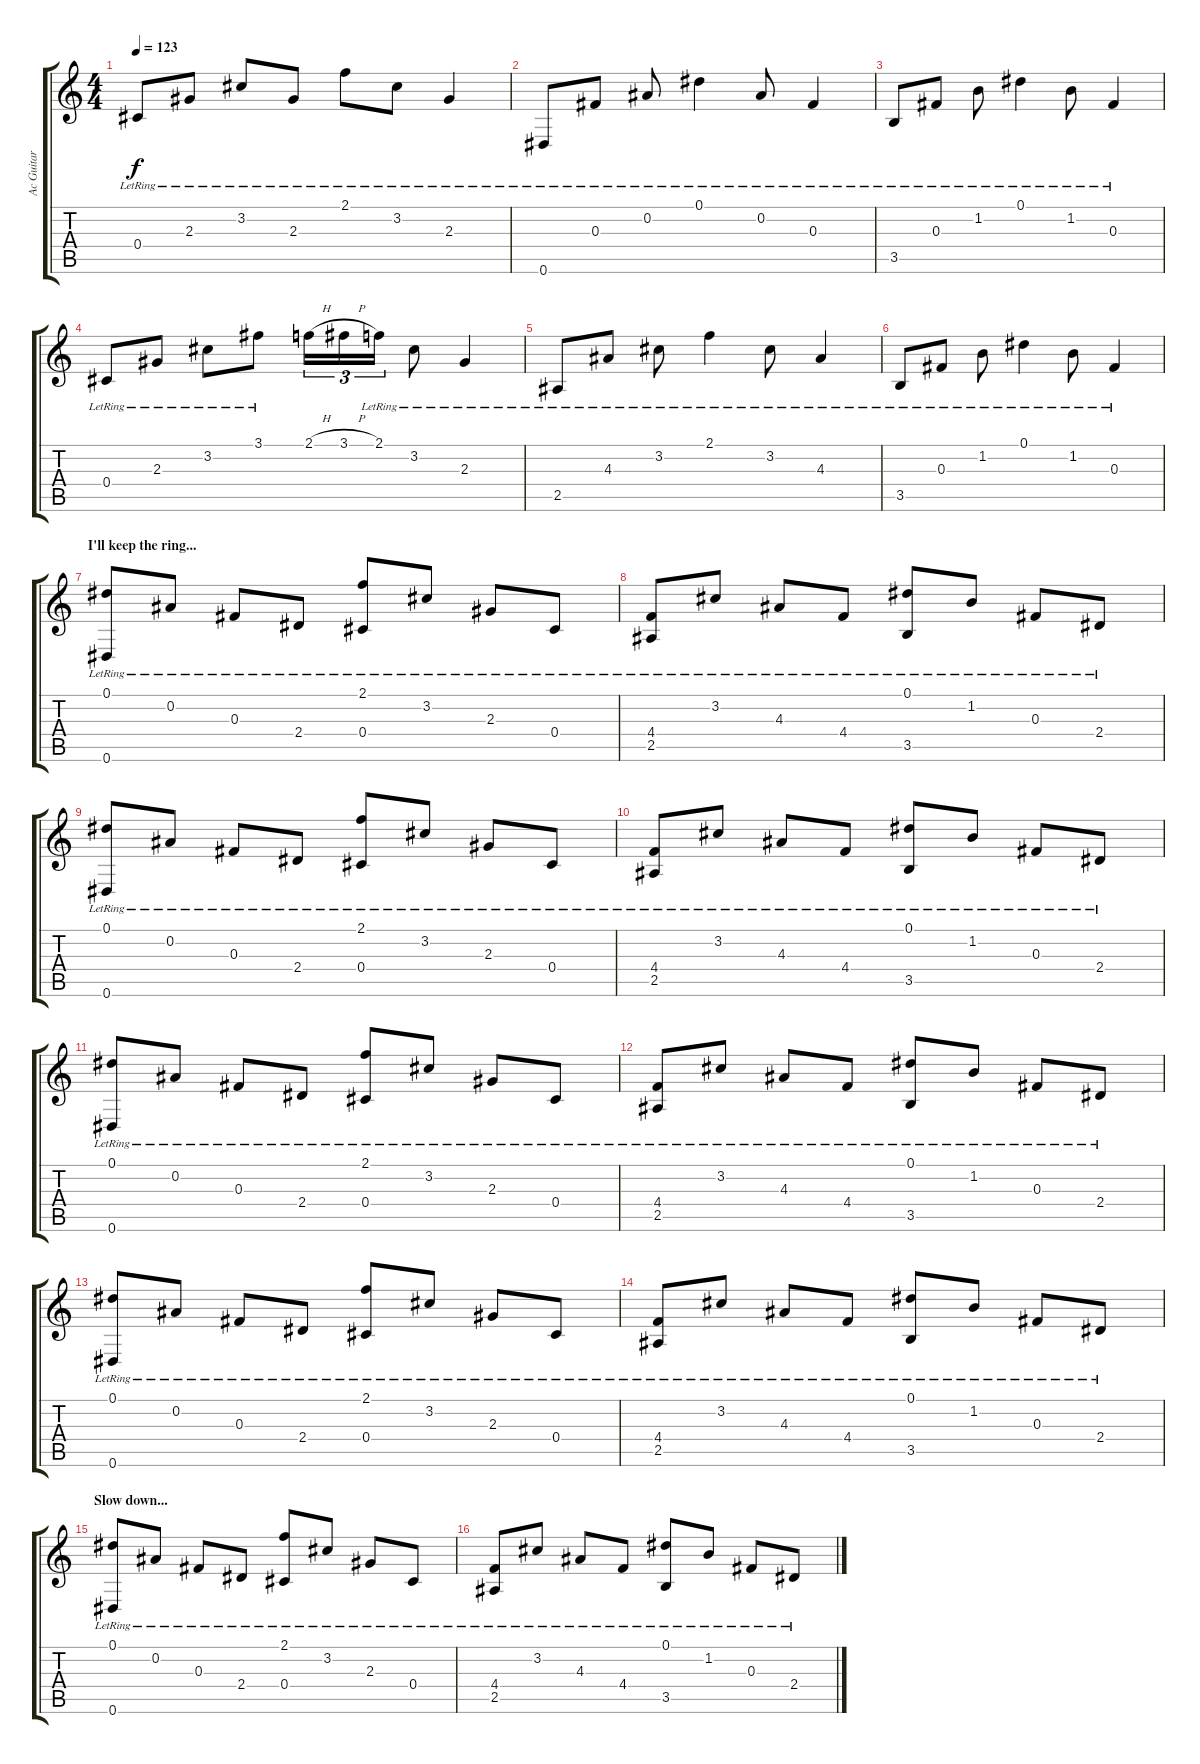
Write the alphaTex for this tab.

\track ("Ac Guitar 1" "Ac Guitar ") {instrument acousticguitarsteel}
\staff {score tabs}
\tuning (Eb4 Bb3 Gb3 Db3 Ab2 Eb2) {hide}
\ts (4 4)
\tempo 123
\clef g2
\ks c
0.4{lr}.8{dy f} 2.3{lr}.8 3.2{lr}.8 2.3{lr}.8 2.1{lr}.8 3.2{lr}.8 2.3{lr}.4 |
0.6{lr}.8 0.3{lr}.8 0.2{lr}.8 0.1{lr}.4 0.2{lr}.8 0.3{lr}.4 |
3.5{lr}.8 0.3{lr}.8 1.2{lr}.8 0.1{lr}.4 1.2{lr}.8 0.3{lr}.4 |
0.4{lr}.8 2.3{lr}.8 3.2{lr}.8 3.1{lr}.8 2.1{h}.16{tu (3 2)} 3.1{h}.16{tu (3 2)} 2.1{lr}.16{tu (3 2)} 3.2{lr}.8 2.3{lr}.4 |
2.5{lr}.8 4.3{lr}.8 3.2{lr}.8 2.1{lr}.4 3.2{lr}.8 4.3{lr}.4 |
3.5{lr}.8 0.3{lr}.8 1.2{lr}.8 0.1{lr}.4 1.2{lr}.8 0.3{lr}.4 |
\section ("" "I'll keep the ring...")
(0.1{lr} 0.6{lr}).8 0.2{lr}.8 0.3{lr}.8 2.4{lr}.8 (2.1{lr} 0.4{lr}).8 3.2{lr}.8 2.3{lr}.8 0.4{lr}.8 |
(4.4{lr} 2.5{lr}).8 3.2{lr}.8 4.3{lr}.8 4.4{lr}.8 (0.1{lr} 3.5{lr}).8 1.2{lr}.8 0.3{lr}.8 2.4{lr}.8 |
(0.1{lr} 0.6{lr}).8 0.2{lr}.8 0.3{lr}.8 2.4{lr}.8 (2.1{lr} 0.4{lr}).8 3.2{lr}.8 2.3{lr}.8 0.4{lr}.8 |
(4.4{lr} 2.5{lr}).8 3.2{lr}.8 4.3{lr}.8 4.4{lr}.8 (0.1{lr} 3.5{lr}).8 1.2{lr}.8 0.3{lr}.8 2.4{lr}.8 |
(0.1{lr} 0.6{lr}).8 0.2{lr}.8 0.3{lr}.8 2.4{lr}.8 (2.1{lr} 0.4{lr}).8 3.2{lr}.8 2.3{lr}.8 0.4{lr}.8 |
(4.4{lr} 2.5{lr}).8 3.2{lr}.8 4.3{lr}.8 4.4{lr}.8 (0.1{lr} 3.5{lr}).8 1.2{lr}.8 0.3{lr}.8 2.4{lr}.8 |
(0.1{lr} 0.6{lr}).8 0.2{lr}.8 0.3{lr}.8 2.4{lr}.8 (2.1{lr} 0.4{lr}).8 3.2{lr}.8 2.3{lr}.8 0.4{lr}.8 |
(4.4{lr} 2.5{lr}).8 3.2{lr}.8 4.3{lr}.8 4.4{lr}.8 (0.1{lr} 3.5{lr}).8 1.2{lr}.8 0.3{lr}.8 2.4{lr}.8 |
\section ("" "Slow down...")
(0.1{lr} 0.6{lr}).8 0.2{lr}.8 0.3{lr}.8 2.4{lr}.8 (2.1{lr} 0.4{lr}).8 3.2{lr}.8 2.3{lr}.8 0.4{lr}.8 |
(4.4{lr} 2.5{lr}).8 3.2{lr}.8 4.3{lr}.8 4.4{lr}.8 (0.1{lr} 3.5{lr}).8 1.2{lr}.8 0.3{lr}.8 2.4{lr}.8
